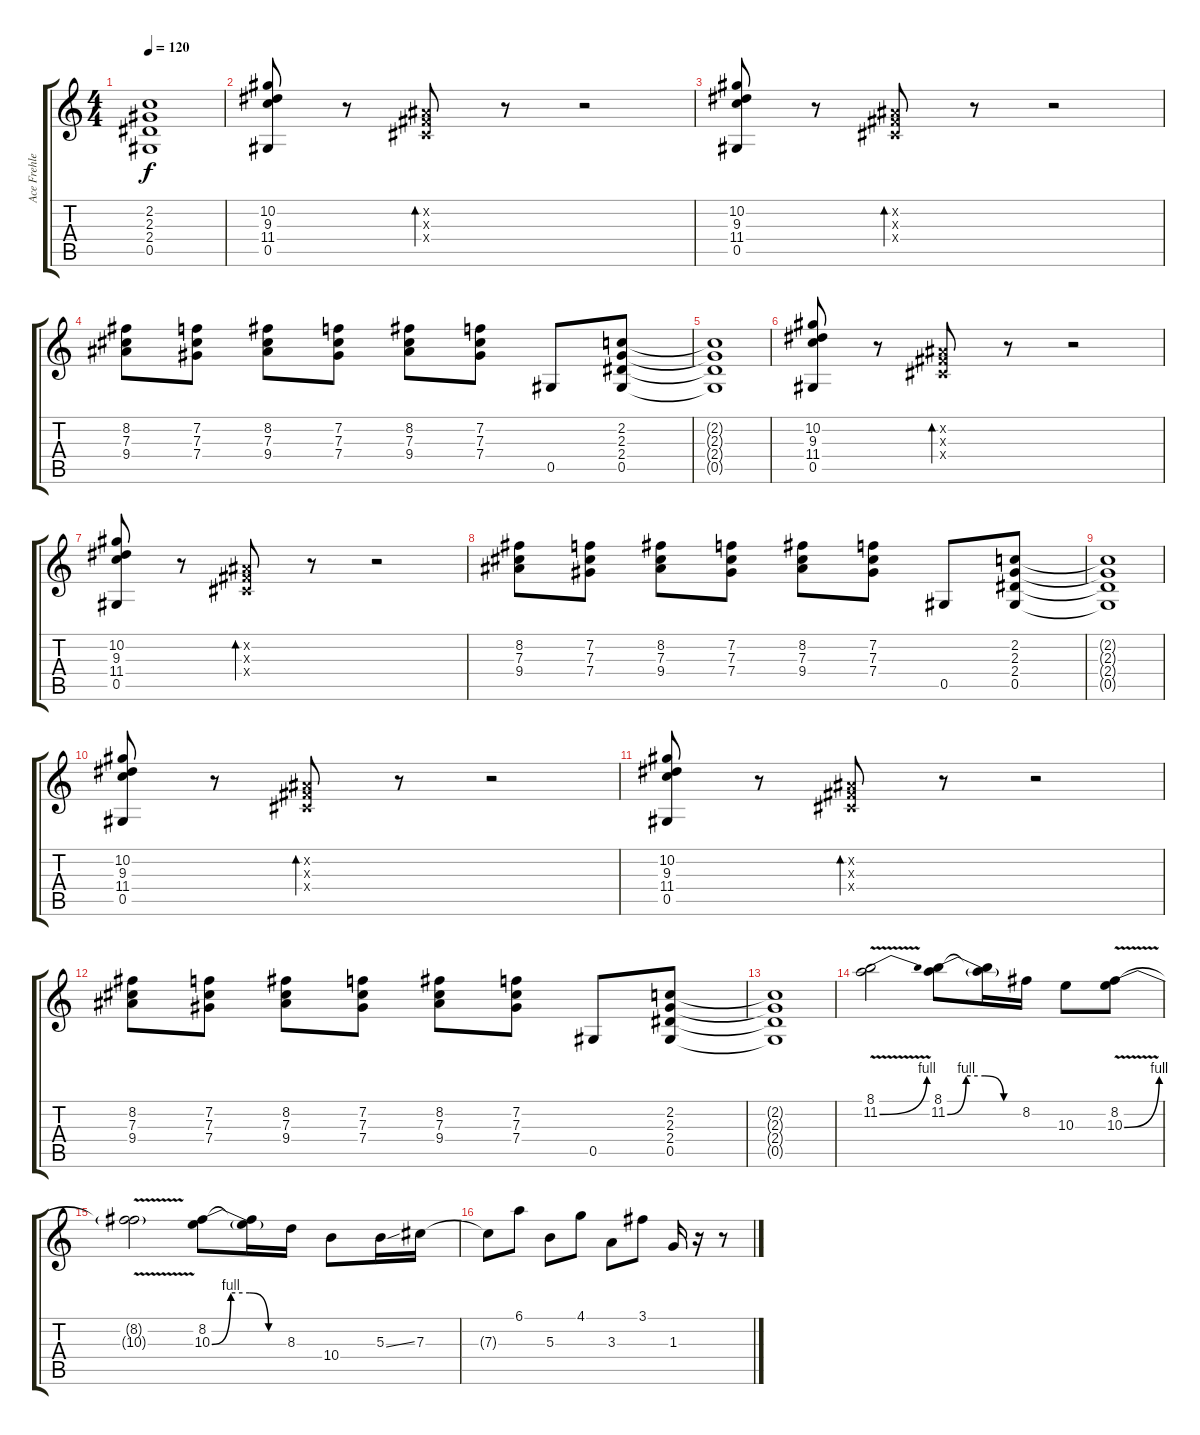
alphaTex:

\track ("Ace Frehley" "Ace Frehle") {instrument distortionguitar}
\staff {score tabs}
\tuning (Eb4 Bb3 Gb3 Db3 Ab2 Eb2) {hide}
\ts (4 4)
\tempo 120
\clef g2
\ks c
(2.2{t} 2.3{t} 2.4{t} 0.5{t}).1{dy f} |
(10.2 9.3 11.4 0.5).8 r.8 (0.2{x} 0.3{x} 0.4{x}).8{bd 240} r.8 r.2 |
(10.2 9.3 11.4 0.5).8 r.8 (0.2{x} 0.3{x} 0.4{x}).8{bd 240} r.8 r.2 |
(8.2 7.3 9.4).8 (7.2 7.3 7.4).8 (8.2 7.3 9.4).8 (7.2 7.3 7.4).8 (8.2 7.3 9.4).8 (7.2 7.3 7.4).8 0.5.8 (2.2 2.3 2.4 0.5).8 |
(2.2{t} 2.3{t} 2.4{t} 0.5{t}).1 |
(10.2 9.3 11.4 0.5).8 r.8 (0.2{x} 0.3{x} 0.4{x}).8{bd 240} r.8 r.2 |
(10.2 9.3 11.4 0.5).8 r.8 (0.2{x} 0.3{x} 0.4{x}).8{bd 240} r.8 r.2 |
(8.2 7.3 9.4).8 (7.2 7.3 7.4).8 (8.2 7.3 9.4).8 (7.2 7.3 7.4).8 (8.2 7.3 9.4).8 (7.2 7.3 7.4).8 0.5.8 (2.2 2.3 2.4 0.5).8 |
(2.2{t} 2.3{t} 2.4{t} 0.5{t}).1 |
(10.2 9.3 11.4 0.5).8 r.8 (0.2{x} 0.3{x} 0.4{x}).8{bd 240} r.8 r.2 |
(10.2 9.3 11.4 0.5).8 r.8 (0.2{x} 0.3{x} 0.4{x}).8{bd 240} r.8 r.2 |
(8.2 7.3 9.4).8 (7.2 7.3 7.4).8 (8.2 7.3 9.4).8 (7.2 7.3 7.4).8 (8.2 7.3 9.4).8 (7.2 7.3 7.4).8 0.5.8 (2.2 2.3 2.4 0.5).8 |
(2.2{t} 2.3{t} 2.4{t} 0.5{t}).1 |
(8.1{v} 11.2{be (bend 0 0 60 4) v}).2 (8.1 11.2{be (custom 0 0 15 4 30 4 45 0 60 0)}).8 (8.1{t} 11.2{t}).16 8.2.16 10.3.8 (8.2{v} 10.3{be (bend 0 0 60 4) v}).8 |
(8.2{t} 10.3{t}).2 (8.2 10.3{be (custom 0 0 15 4 30 4 45 0 60 0)}).8 (8.2{t} 10.3{t}).16 8.3.16 10.4.8 5.3{ss}.16 7.3.16 |
7.3{t}.8 6.1.8 5.3.8 4.1.8 3.3.8 3.1.8 1.3.16 r.16 r.8
